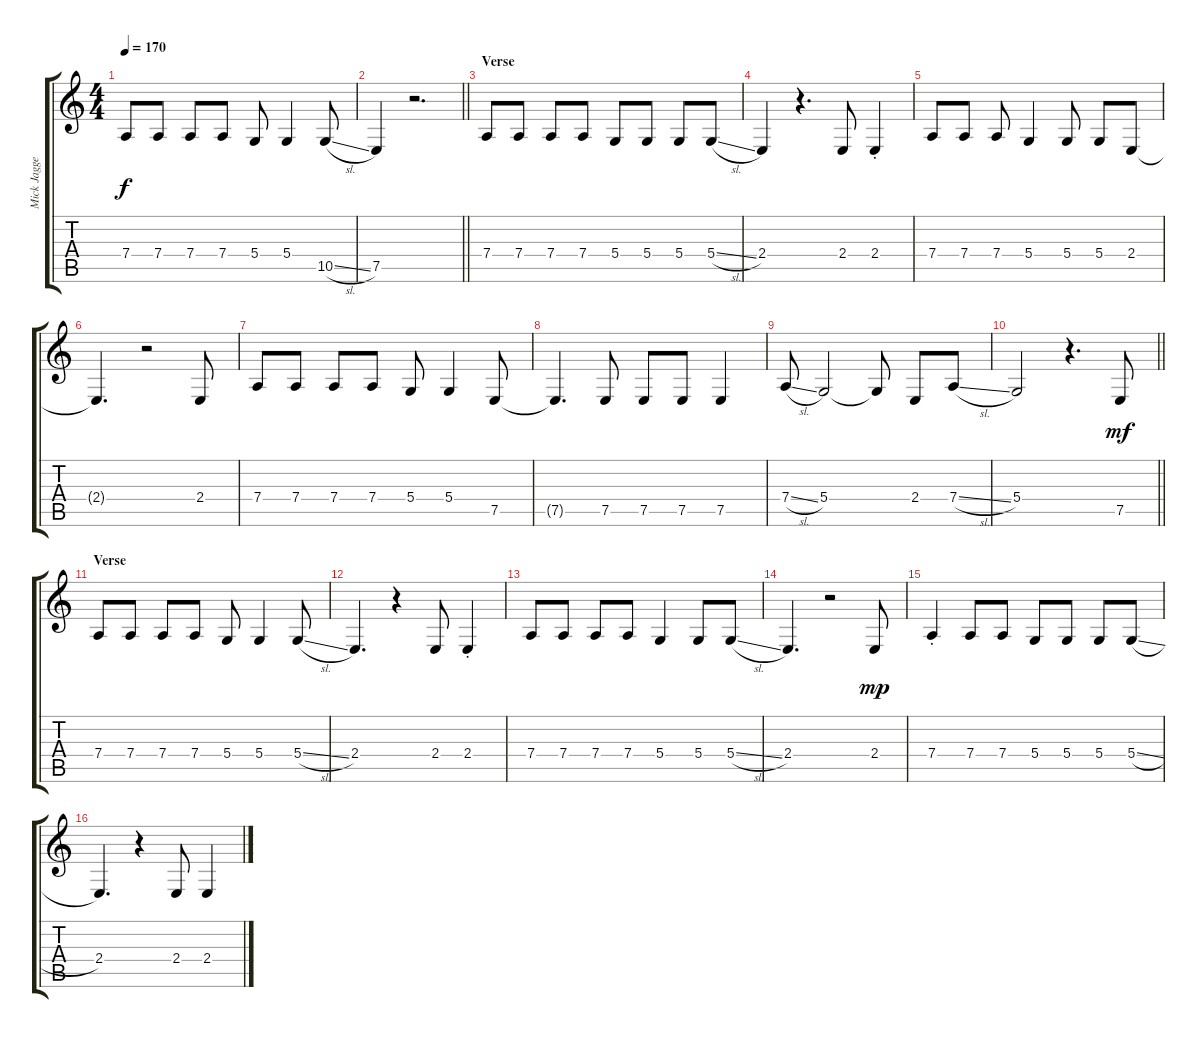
\track ("Mick Jagger" "Mick Jagge") {instrument trombone}
\staff {score tabs}
\tuning (E4 B3 G3 D3 A2 E2) {hide}
\ts (4 4)
\tempo 170
\clef g2
\ks c
7.4.8{dy f} 7.4.8 7.4.8 7.4.8 5.4.8 5.4.4 10.5{sl}.8 |
\barLineRight lightlight
7.5.4 r.2{d} |
\section ("" "Verse")
7.4.8 7.4.8 7.4.8 7.4.8 5.4.8 5.4.8 5.4.8 5.4{sl}.8 |
2.4.4 r.4{d} 2.4.8 2.4{st}.4 |
7.4.8 7.4.8 7.4.8 5.4.4 5.4.8 5.4.8 2.4.8 |
2.4{t}.4{d} r.2 2.4.8 |
7.4.8 7.4.8 7.4.8 7.4.8 5.4.8 5.4.4 7.5.8 |
7.5{t}.4{d} 7.5.8 7.5.8 7.5.8 7.5.4 |
7.4{sl}.8 5.4.2 5.4{t}.8 2.4.8 7.4{sl}.8 |
\barLineRight lightlight
5.4.2 r.4{d} 7.5.8{dy mf} |
\section ("" "Verse")
7.4.8 7.4.8 7.4.8 7.4.8 5.4.8 5.4.4 5.4{sl}.8 |
2.4.4{d} r.4 2.4.8 2.4{st}.4 |
7.4.8 7.4.8 7.4.8 7.4.8 5.4.4 5.4.8 5.4{sl}.8 |
2.4.4{d} r.2 2.4.8{dy mp} |
7.4{st}.4 7.4.8 7.4.8 5.4.8 5.4.8 5.4.8 5.4{sl}.8 |
2.4.4{d} r.4 2.4.8 2.4.4
